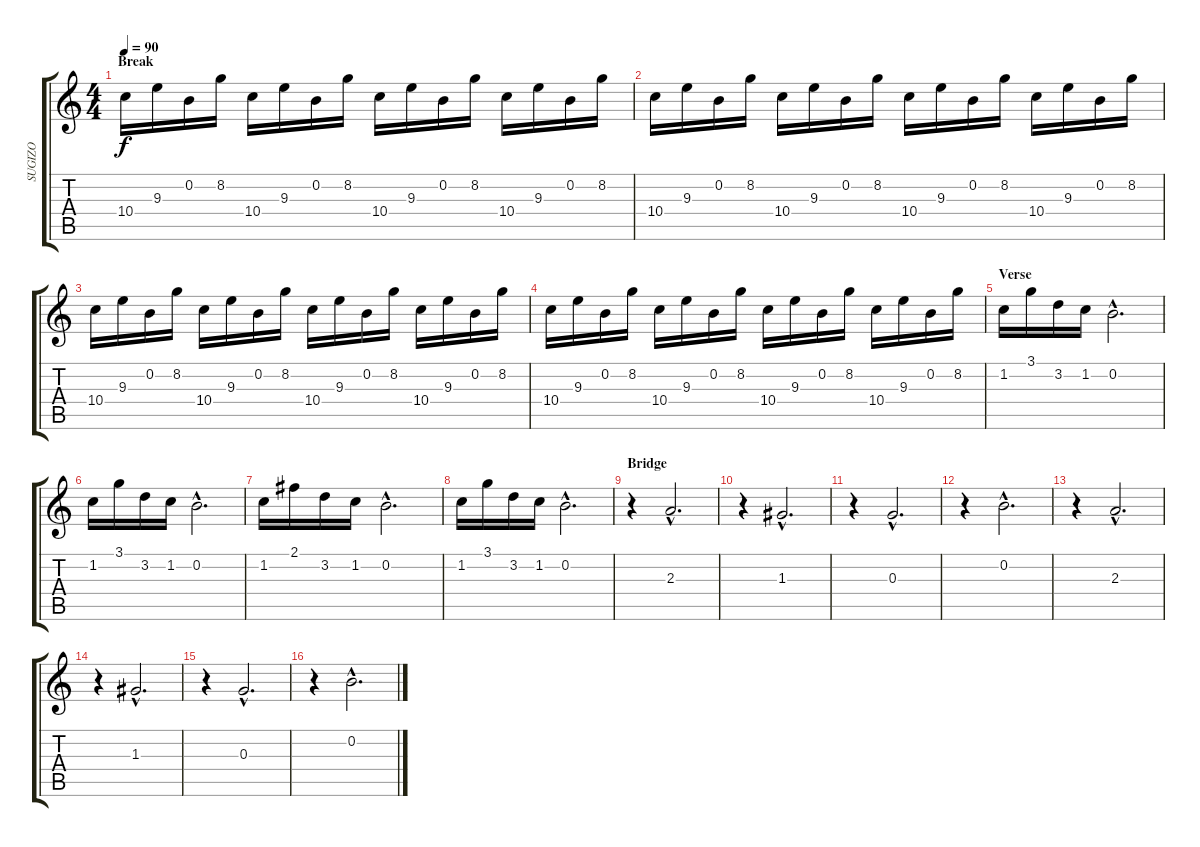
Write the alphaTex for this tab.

\track ("SUGIZO" "SUGIZO") {instrument electricguitarjazz}
\staff {score tabs}
\tuning (E4 B3 G3 D3 A2 E2) {hide}
\ts (4 4)
\section ("" "Break")
\tempo 90
\clef g2
\ks c
10.4.16{dy f} 9.3.16 0.2.16 8.2.16 10.4.16 9.3.16 0.2.16 8.2.16 10.4.16 9.3.16 0.2.16 8.2.16 10.4.16 9.3.16 0.2.16 8.2.16 |
10.4.16 9.3.16 0.2.16 8.2.16 10.4.16 9.3.16 0.2.16 8.2.16 10.4.16 9.3.16 0.2.16 8.2.16 10.4.16 9.3.16 0.2.16 8.2.16 |
10.4.16 9.3.16 0.2.16 8.2.16 10.4.16 9.3.16 0.2.16 8.2.16 10.4.16 9.3.16 0.2.16 8.2.16 10.4.16 9.3.16 0.2.16 8.2.16 |
10.4.16 9.3.16 0.2.16 8.2.16 10.4.16 9.3.16 0.2.16 8.2.16 10.4.16 9.3.16 0.2.16 8.2.16 10.4.16 9.3.16 0.2.16 8.2.16 |
\section ("" "Verse")
1.2.16{volume 16 instrument acousticguitarnylon} 3.1.16 3.2.16 1.2.16 0.2{hac}.2{d} |
1.2.16 3.1.16 3.2.16 1.2.16 0.2{hac}.2{d} |
1.2.16 2.1.16 3.2.16 1.2.16 0.2{hac}.2{d} |
1.2.16 3.1.16 3.2.16 1.2.16 0.2{hac}.2{d} |
\section ("" "Bridge")
r.4{volume 16 instrument acousticguitarnylon} 2.3{hac}.2{d} |
r.4 1.3{hac}.2{d} |
r.4 0.3{hac}.2{d} |
r.4 0.2{hac}.2{d} |
r.4 2.3{hac}.2{d} |
r.4 1.3{hac}.2{d} |
r.4 0.3{hac}.2{d} |
r.4 0.2{hac}.2{d}
